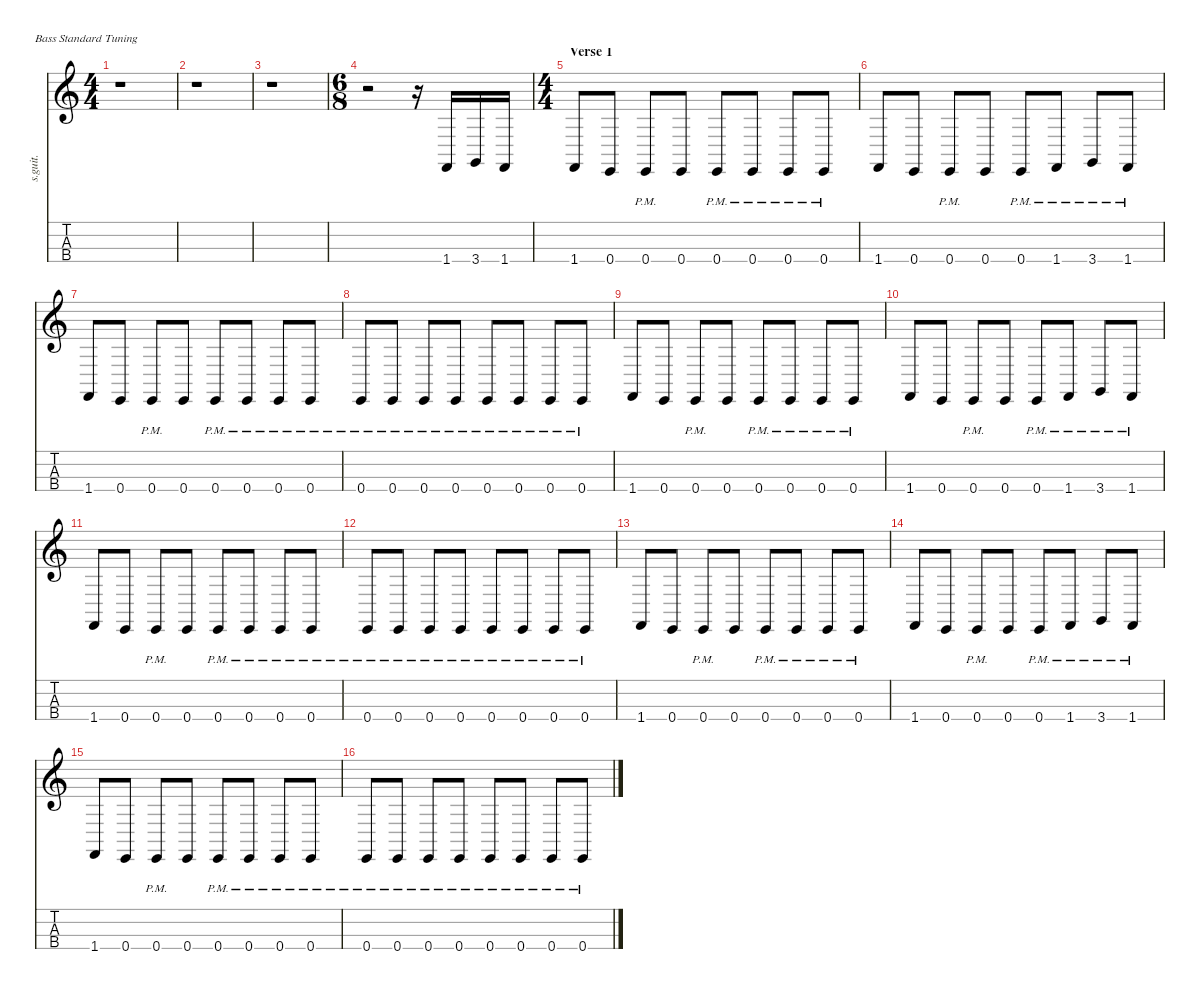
\defaultSystemsLayout 4
\hideDynamics
\bracketExtendMode nobrackets
\track ("Dave Ellefson" "s.guit.") {instrument electricbasspick}
\staff {score tabs}
\tuning (G2 D2 A1 E1)
\ts (4 4)
\beaming (8 2 2 2 2)
\tempo (70 hide)
\clef g2
\ks c
r.1{dy f instrument electricbasspick} |
r.1 |
r.1 |
\ts (6 8)
\beaming (8 2 2 2 2)
r.2 r.16 1.4.16{lyrics (0 "") lyrics (1 "") lyrics (2 "") lyrics (3 "") lyrics (4 "")} 3.4.16{lyrics (0 "") lyrics (1 "") lyrics (2 "") lyrics (3 "") lyrics (4 "")} 1.4.16{lyrics (0 "") lyrics (1 "") lyrics (2 "") lyrics (3 "") lyrics (4 "")} |
\ts (4 4)
\beaming (8 2 2 2 2)
\section ("" "Verse 1")
\tempo (140 hide)
1.4.8{lyrics (0 "") lyrics (1 "") lyrics (2 "") lyrics (3 "") lyrics (4 "") dy fff} 0.4.8{lyrics (0 "") lyrics (1 "") lyrics (2 "") lyrics (3 "") lyrics (4 "")} 0.4{pm}.8{lyrics (0 "") lyrics (1 "") lyrics (2 "") lyrics (3 "") lyrics (4 "")} 0.4.8{lyrics (0 "") lyrics (1 "") lyrics (2 "") lyrics (3 "") lyrics (4 "")} 0.4{pm}.8{lyrics (0 "") lyrics (1 "") lyrics (2 "") lyrics (3 "") lyrics (4 "")} 0.4{pm}.8{lyrics (0 "") lyrics (1 "") lyrics (2 "") lyrics (3 "") lyrics (4 "")} 0.4{pm}.8{lyrics (0 "") lyrics (1 "") lyrics (2 "") lyrics (3 "") lyrics (4 "")} 0.4{pm}.8{lyrics (0 "") lyrics (1 "") lyrics (2 "") lyrics (3 "") lyrics (4 "")} |
1.4.8{lyrics (0 "") lyrics (1 "") lyrics (2 "") lyrics (3 "") lyrics (4 "")} 0.4.8{lyrics (0 "") lyrics (1 "") lyrics (2 "") lyrics (3 "") lyrics (4 "")} 0.4{pm}.8{lyrics (0 "") lyrics (1 "") lyrics (2 "") lyrics (3 "") lyrics (4 "")} 0.4.8{lyrics (0 "") lyrics (1 "") lyrics (2 "") lyrics (3 "") lyrics (4 "")} 0.4{pm}.8{lyrics (0 "") lyrics (1 "") lyrics (2 "") lyrics (3 "") lyrics (4 "")} 1.4{pm}.8{lyrics (0 "") lyrics (1 "") lyrics (2 "") lyrics (3 "") lyrics (4 "")} 3.4{pm}.8{lyrics (0 "") lyrics (1 "") lyrics (2 "") lyrics (3 "") lyrics (4 "")} 1.4{pm}.8{lyrics (0 "") lyrics (1 "") lyrics (2 "") lyrics (3 "") lyrics (4 "")} |
1.4.8{lyrics (0 "") lyrics (1 "") lyrics (2 "") lyrics (3 "") lyrics (4 "")} 0.4.8{lyrics (0 "") lyrics (1 "") lyrics (2 "") lyrics (3 "") lyrics (4 "")} 0.4{pm}.8{lyrics (0 "") lyrics (1 "") lyrics (2 "") lyrics (3 "") lyrics (4 "")} 0.4.8{lyrics (0 "") lyrics (1 "") lyrics (2 "") lyrics (3 "") lyrics (4 "")} 0.4{pm}.8{lyrics (0 "") lyrics (1 "") lyrics (2 "") lyrics (3 "") lyrics (4 "")} 0.4{pm}.8{lyrics (0 "") lyrics (1 "") lyrics (2 "") lyrics (3 "") lyrics (4 "")} 0.4{pm}.8{lyrics (0 "") lyrics (1 "") lyrics (2 "") lyrics (3 "") lyrics (4 "")} 0.4{pm}.8{lyrics (0 "") lyrics (1 "") lyrics (2 "") lyrics (3 "") lyrics (4 "")} |
0.4{pm}.8{lyrics (0 "") lyrics (1 "") lyrics (2 "") lyrics (3 "") lyrics (4 "")} 0.4{pm}.8{lyrics (0 "") lyrics (1 "") lyrics (2 "") lyrics (3 "") lyrics (4 "")} 0.4{pm}.8{lyrics (0 "") lyrics (1 "") lyrics (2 "") lyrics (3 "") lyrics (4 "")} 0.4{pm}.8{lyrics (0 "") lyrics (1 "") lyrics (2 "") lyrics (3 "") lyrics (4 "")} 0.4{pm}.8{lyrics (0 "") lyrics (1 "") lyrics (2 "") lyrics (3 "") lyrics (4 "")} 0.4{pm}.8{lyrics (0 "") lyrics (1 "") lyrics (2 "") lyrics (3 "") lyrics (4 "")} 0.4{pm}.8{lyrics (0 "") lyrics (1 "") lyrics (2 "") lyrics (3 "") lyrics (4 "")} 0.4{pm}.8{lyrics (0 "") lyrics (1 "") lyrics (2 "") lyrics (3 "") lyrics (4 "")} |
1.4.8{lyrics (0 "") lyrics (1 "") lyrics (2 "") lyrics (3 "") lyrics (4 "")} 0.4.8{lyrics (0 "") lyrics (1 "") lyrics (2 "") lyrics (3 "") lyrics (4 "")} 0.4{pm}.8{lyrics (0 "") lyrics (1 "") lyrics (2 "") lyrics (3 "") lyrics (4 "")} 0.4.8{lyrics (0 "") lyrics (1 "") lyrics (2 "") lyrics (3 "") lyrics (4 "")} 0.4{pm}.8{lyrics (0 "") lyrics (1 "") lyrics (2 "") lyrics (3 "") lyrics (4 "")} 0.4{pm}.8{lyrics (0 "") lyrics (1 "") lyrics (2 "") lyrics (3 "") lyrics (4 "")} 0.4{pm}.8{lyrics (0 "") lyrics (1 "") lyrics (2 "") lyrics (3 "") lyrics (4 "")} 0.4{pm}.8{lyrics (0 "") lyrics (1 "") lyrics (2 "") lyrics (3 "") lyrics (4 "")} |
1.4.8{lyrics (0 "") lyrics (1 "") lyrics (2 "") lyrics (3 "") lyrics (4 "")} 0.4.8{lyrics (0 "") lyrics (1 "") lyrics (2 "") lyrics (3 "") lyrics (4 "")} 0.4{pm}.8{lyrics (0 "") lyrics (1 "") lyrics (2 "") lyrics (3 "") lyrics (4 "")} 0.4.8{lyrics (0 "") lyrics (1 "") lyrics (2 "") lyrics (3 "") lyrics (4 "")} 0.4{pm}.8{lyrics (0 "") lyrics (1 "") lyrics (2 "") lyrics (3 "") lyrics (4 "")} 1.4{pm}.8{lyrics (0 "") lyrics (1 "") lyrics (2 "") lyrics (3 "") lyrics (4 "")} 3.4{pm}.8{lyrics (0 "") lyrics (1 "") lyrics (2 "") lyrics (3 "") lyrics (4 "")} 1.4{pm}.8{lyrics (0 "") lyrics (1 "") lyrics (2 "") lyrics (3 "") lyrics (4 "")} |
1.4.8{lyrics (0 "") lyrics (1 "") lyrics (2 "") lyrics (3 "") lyrics (4 "")} 0.4.8{lyrics (0 "") lyrics (1 "") lyrics (2 "") lyrics (3 "") lyrics (4 "")} 0.4{pm}.8{lyrics (0 "") lyrics (1 "") lyrics (2 "") lyrics (3 "") lyrics (4 "")} 0.4.8{lyrics (0 "") lyrics (1 "") lyrics (2 "") lyrics (3 "") lyrics (4 "")} 0.4{pm}.8{lyrics (0 "") lyrics (1 "") lyrics (2 "") lyrics (3 "") lyrics (4 "")} 0.4{pm}.8{lyrics (0 "") lyrics (1 "") lyrics (2 "") lyrics (3 "") lyrics (4 "")} 0.4{pm}.8{lyrics (0 "") lyrics (1 "") lyrics (2 "") lyrics (3 "") lyrics (4 "")} 0.4{pm}.8{lyrics (0 "") lyrics (1 "") lyrics (2 "") lyrics (3 "") lyrics (4 "")} |
0.4{pm}.8{lyrics (0 "") lyrics (1 "") lyrics (2 "") lyrics (3 "") lyrics (4 "")} 0.4{pm}.8{lyrics (0 "") lyrics (1 "") lyrics (2 "") lyrics (3 "") lyrics (4 "")} 0.4{pm}.8{lyrics (0 "") lyrics (1 "") lyrics (2 "") lyrics (3 "") lyrics (4 "")} 0.4{pm}.8{lyrics (0 "") lyrics (1 "") lyrics (2 "") lyrics (3 "") lyrics (4 "")} 0.4{pm}.8{lyrics (0 "") lyrics (1 "") lyrics (2 "") lyrics (3 "") lyrics (4 "")} 0.4{pm}.8{lyrics (0 "") lyrics (1 "") lyrics (2 "") lyrics (3 "") lyrics (4 "")} 0.4{pm}.8{lyrics (0 "") lyrics (1 "") lyrics (2 "") lyrics (3 "") lyrics (4 "")} 0.4{pm}.8{lyrics (0 "") lyrics (1 "") lyrics (2 "") lyrics (3 "") lyrics (4 "")} |
1.4.8{lyrics (0 "") lyrics (1 "") lyrics (2 "") lyrics (3 "") lyrics (4 "")} 0.4.8{lyrics (0 "") lyrics (1 "") lyrics (2 "") lyrics (3 "") lyrics (4 "")} 0.4{pm}.8{lyrics (0 "") lyrics (1 "") lyrics (2 "") lyrics (3 "") lyrics (4 "")} 0.4.8{lyrics (0 "") lyrics (1 "") lyrics (2 "") lyrics (3 "") lyrics (4 "")} 0.4{pm}.8{lyrics (0 "") lyrics (1 "") lyrics (2 "") lyrics (3 "") lyrics (4 "")} 0.4{pm}.8{lyrics (0 "") lyrics (1 "") lyrics (2 "") lyrics (3 "") lyrics (4 "")} 0.4{pm}.8{lyrics (0 "") lyrics (1 "") lyrics (2 "") lyrics (3 "") lyrics (4 "")} 0.4{pm}.8{lyrics (0 "") lyrics (1 "") lyrics (2 "") lyrics (3 "") lyrics (4 "")} |
1.4.8{lyrics (0 "") lyrics (1 "") lyrics (2 "") lyrics (3 "") lyrics (4 "")} 0.4.8{lyrics (0 "") lyrics (1 "") lyrics (2 "") lyrics (3 "") lyrics (4 "")} 0.4{pm}.8{lyrics (0 "") lyrics (1 "") lyrics (2 "") lyrics (3 "") lyrics (4 "")} 0.4.8{lyrics (0 "") lyrics (1 "") lyrics (2 "") lyrics (3 "") lyrics (4 "")} 0.4{pm}.8{lyrics (0 "") lyrics (1 "") lyrics (2 "") lyrics (3 "") lyrics (4 "")} 1.4{pm}.8{lyrics (0 "") lyrics (1 "") lyrics (2 "") lyrics (3 "") lyrics (4 "")} 3.4{pm}.8{lyrics (0 "") lyrics (1 "") lyrics (2 "") lyrics (3 "") lyrics (4 "")} 1.4{pm}.8{lyrics (0 "") lyrics (1 "") lyrics (2 "") lyrics (3 "") lyrics (4 "")} |
1.4.8{lyrics (0 "") lyrics (1 "") lyrics (2 "") lyrics (3 "") lyrics (4 "")} 0.4.8{lyrics (0 "") lyrics (1 "") lyrics (2 "") lyrics (3 "") lyrics (4 "")} 0.4{pm}.8{lyrics (0 "") lyrics (1 "") lyrics (2 "") lyrics (3 "") lyrics (4 "")} 0.4.8{lyrics (0 "") lyrics (1 "") lyrics (2 "") lyrics (3 "") lyrics (4 "")} 0.4{pm}.8{lyrics (0 "") lyrics (1 "") lyrics (2 "") lyrics (3 "") lyrics (4 "")} 0.4{pm}.8{lyrics (0 "") lyrics (1 "") lyrics (2 "") lyrics (3 "") lyrics (4 "")} 0.4{pm}.8{lyrics (0 "") lyrics (1 "") lyrics (2 "") lyrics (3 "") lyrics (4 "")} 0.4{pm}.8{lyrics (0 "") lyrics (1 "") lyrics (2 "") lyrics (3 "") lyrics (4 "")} |
0.4{pm}.8{lyrics (0 "") lyrics (1 "") lyrics (2 "") lyrics (3 "") lyrics (4 "")} 0.4{pm}.8{lyrics (0 "") lyrics (1 "") lyrics (2 "") lyrics (3 "") lyrics (4 "")} 0.4{pm}.8{lyrics (0 "") lyrics (1 "") lyrics (2 "") lyrics (3 "") lyrics (4 "")} 0.4{pm}.8{lyrics (0 "") lyrics (1 "") lyrics (2 "") lyrics (3 "") lyrics (4 "")} 0.4{pm}.8{lyrics (0 "") lyrics (1 "") lyrics (2 "") lyrics (3 "") lyrics (4 "")} 0.4{pm}.8{lyrics (0 "") lyrics (1 "") lyrics (2 "") lyrics (3 "") lyrics (4 "")} 0.4{pm}.8{lyrics (0 "") lyrics (1 "") lyrics (2 "") lyrics (3 "") lyrics (4 "")} 0.4{pm}.8{lyrics (0 "") lyrics (1 "") lyrics (2 "") lyrics (3 "") lyrics (4 "")}
